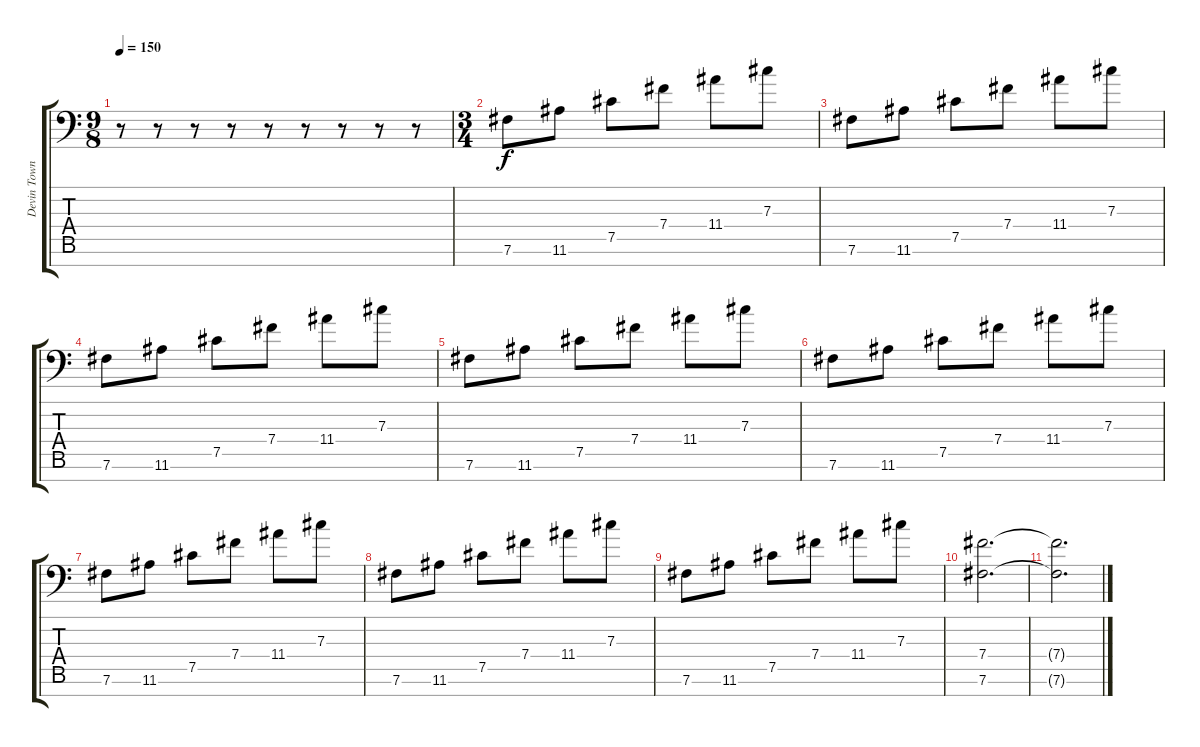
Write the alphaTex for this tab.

\track ("Devin Townsend" "Devin Town") {instrument distortionguitar}
\staff {score tabs}
\tuning (Eb4 B3 Gb3 B2 Gb2 B1 Gb1) {hide}
\ts (9 8)
\tempo 150
\clef f4
\ks c
r.8{dy f} r.8 r.8 r.8 r.8 r.8 r.8 r.8 r.8 |
\ts (3 4)
7.6.8 11.6.8 7.5.8 7.4.8 11.4.8 7.3.8 |
7.6.8 11.6.8 7.5.8 7.4.8 11.4.8 7.3.8 |
7.6.8 11.6.8 7.5.8 7.4.8 11.4.8 7.3.8 |
7.6.8 11.6.8 7.5.8 7.4.8 11.4.8 7.3.8 |
7.6.8 11.6.8 7.5.8 7.4.8 11.4.8 7.3.8 |
7.6.8 11.6.8 7.5.8 7.4.8 11.4.8 7.3.8 |
7.6.8 11.6.8 7.5.8 7.4.8 11.4.8 7.3.8 |
7.6.8 11.6.8 7.5.8 7.4.8 11.4.8 7.3.8 |
(7.4 7.6).2{d} |
(7.4{t} 7.6{t}).2{d}
